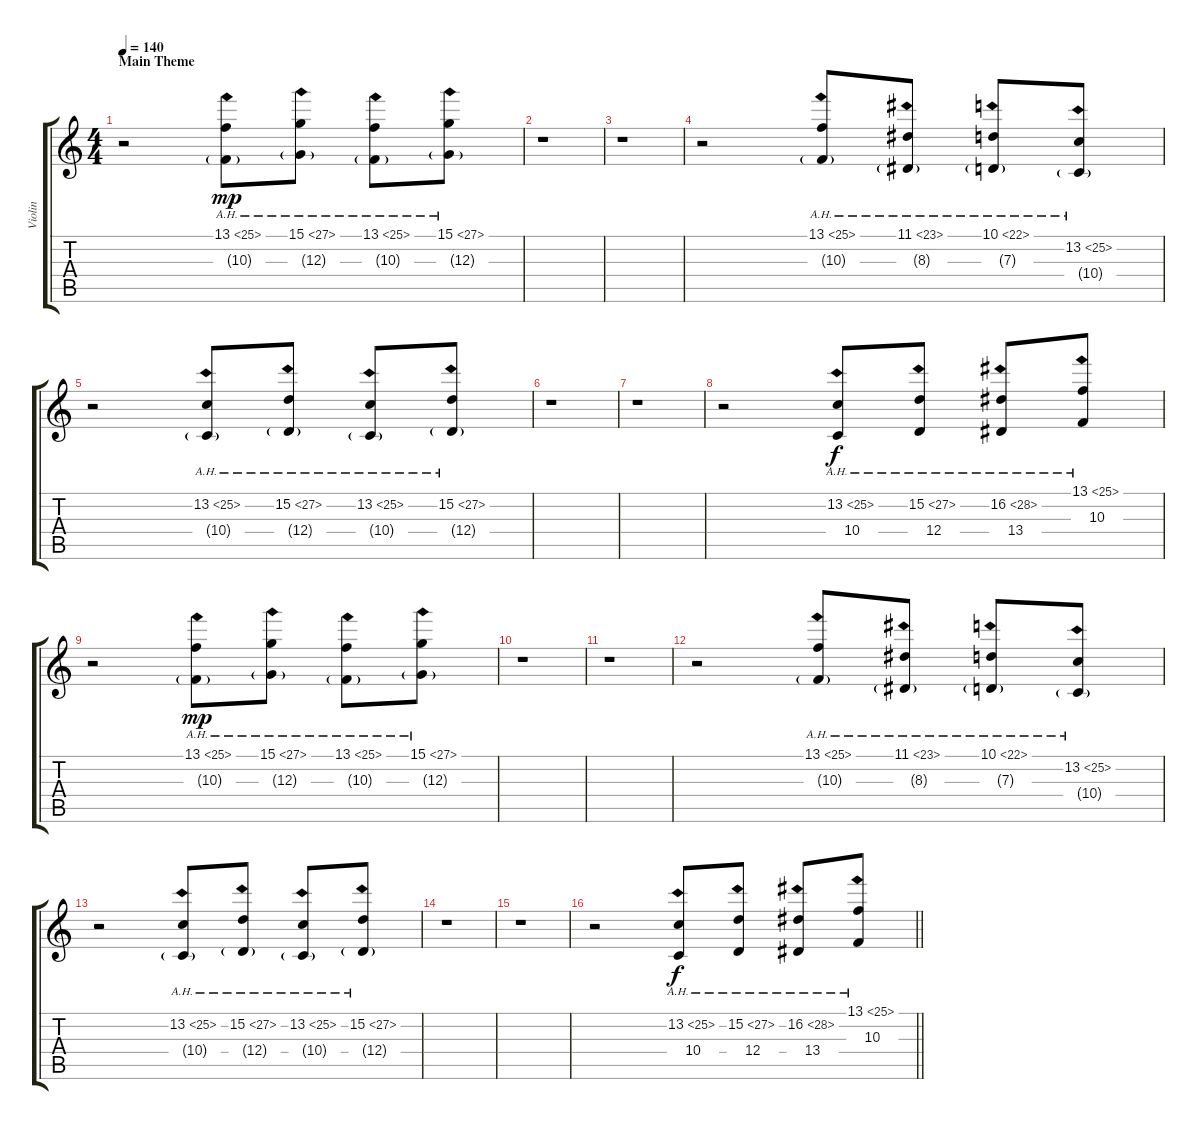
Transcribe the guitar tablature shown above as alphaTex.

\track ("Violin" "Violin") {instrument violin}
\staff {score tabs}
\tuning (E4 B3 G3 D3 A2 E2) {hide}
\ts (4 4)
\section ("" "Main Theme")
\tempo 140
\clef g2
\ks c
r.2{dy f} (13.1{ah 12} 10.3{g}).8{dy mp} (15.1{ah 12} 12.3{g}).8 (13.1{ah 12} 10.3{g}).8 (15.1{ah 12} 12.3{g}).8 |
r.1 |
r.1 |
r.2 (13.1{ah 12} 10.3{g}).8 (11.1{ah 12} 8.3{g}).8 (10.1{ah 12} 7.3{g}).8 (13.2{ah 12} 10.4{g}).8 |
r.2 (13.2{ah 12} 10.4{g}).8 (15.2{ah 12} 12.4{g}).8 (13.2{ah 12} 10.4{g}).8 (15.2{ah 12} 12.4{g}).8 |
r.1 |
r.1 |
r.2 (13.2{ah 12} 10.4).8{dy f} (15.2{ah 12} 12.4).8 (16.2{ah 12} 13.4).8 (13.1{ah 12} 10.3).8 |
r.2 (13.1{ah 12} 10.3{g}).8{dy mp} (15.1{ah 12} 12.3{g}).8 (13.1{ah 12} 10.3{g}).8 (15.1{ah 12} 12.3{g}).8 |
r.1 |
r.1 |
r.2 (13.1{ah 12} 10.3{g}).8 (11.1{ah 12} 8.3{g}).8 (10.1{ah 12} 7.3{g}).8 (13.2{ah 12} 10.4{g}).8 |
r.2 (13.2{ah 12} 10.4{g}).8 (15.2{ah 12} 12.4{g}).8 (13.2{ah 12} 10.4{g}).8 (15.2{ah 12} 12.4{g}).8 |
r.1 |
r.1 |
\barLineRight lightlight
r.2 (13.2{ah 12} 10.4).8{dy f} (15.2{ah 12} 12.4).8 (16.2{ah 12} 13.4).8 (13.1{ah 12} 10.3).8
